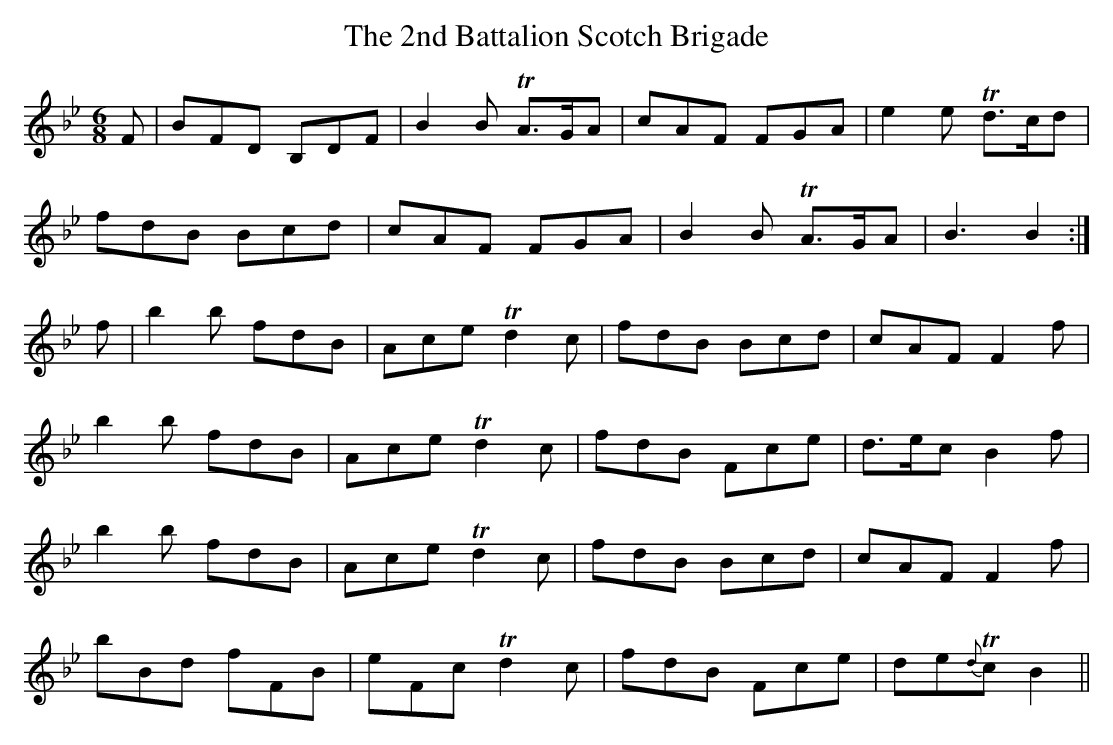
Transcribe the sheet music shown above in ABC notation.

X:1
T:2nd Battalion Scotch Brigade, The
M:6/8
L:1/8
K:Bb
F|BFD B,DF|B2B TA>GA|cAF FGA|e2e Td>cd|
fdB Bcd|cAF FGA|B2B TA>GA|B3 B2:|
f|b2b fdB|Ace Td2c|fdB Bcd|cAF F2f|
b2b fdB|Ace Td2c|fdB Fce|d>ec B2f|
b2b fdB|Ace Td2c|fdB Bcd|cAF F2f|
bBd fFB|eFc Td2c|fdB Fce|de{d}Tc B2||
